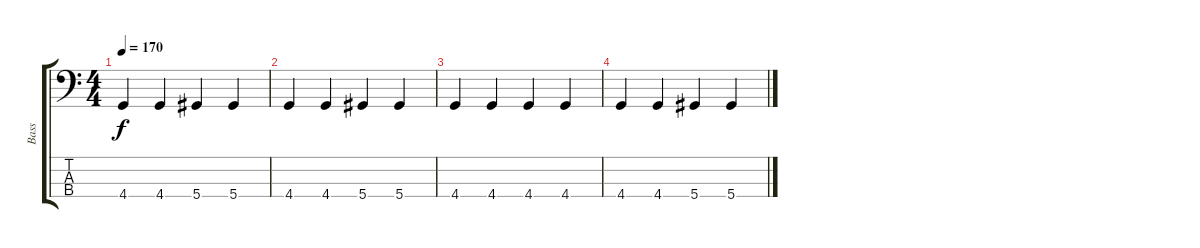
\track ("Bass" "Bass") {instrument electricbasspick}
\staff {score tabs}
\tuning (Gb2 Db2 Ab1 Eb1) {hide}
\ts (4 4)
\tempo 170
\clef f4
\ks c
4.4.4{dy f} 4.4.4 5.4.4 5.4.4 |
4.4.4 4.4.4 5.4.4 5.4.4 |
4.4.4 4.4.4 4.4.4 4.4.4 |
4.4.4 4.4.4 5.4.4 5.4.4
